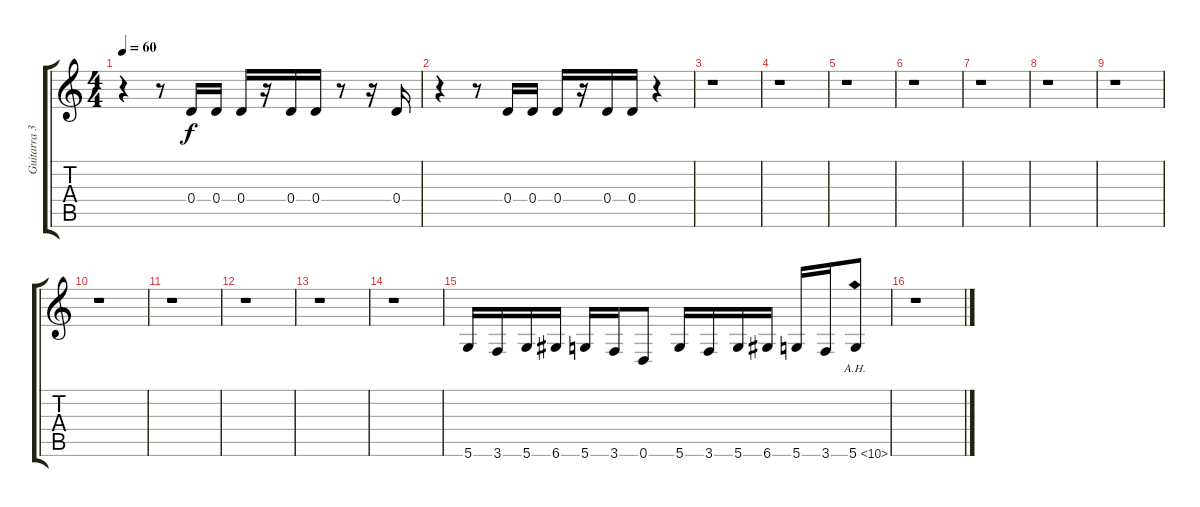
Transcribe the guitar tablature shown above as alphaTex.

\track ("Guitarra 3" "Guitarra 3") {instrument electricguitarmuted}
\staff {score tabs}
\tuning (E4 B3 G3 D3 A2 D2) {hide}
\ts (4 4)
\tempo 60
\clef g2
\ks c
r.4{dy f} r.8 0.4.16 0.4.16 0.4.16 r.16 0.4.16 0.4.16 r.8 r.16 0.4.16 |
r.4 r.8 0.4.16 0.4.16 0.4.16 r.16 0.4.16 0.4.16 r.4 |
r.1 |
r.1 |
r.1 |
r.1 |
r.1 |
r.1 |
r.1 |
r.1 |
r.1 |
r.1 |
r.1 |
r.1 |
5.6.16 3.6.16 5.6.16 6.6.16 5.6.16 3.6.16 0.6.8 5.6.16 3.6.16 5.6.16 6.6.16 5.6.16 3.6.16 5.6{ah 5}.8 |
r.1
